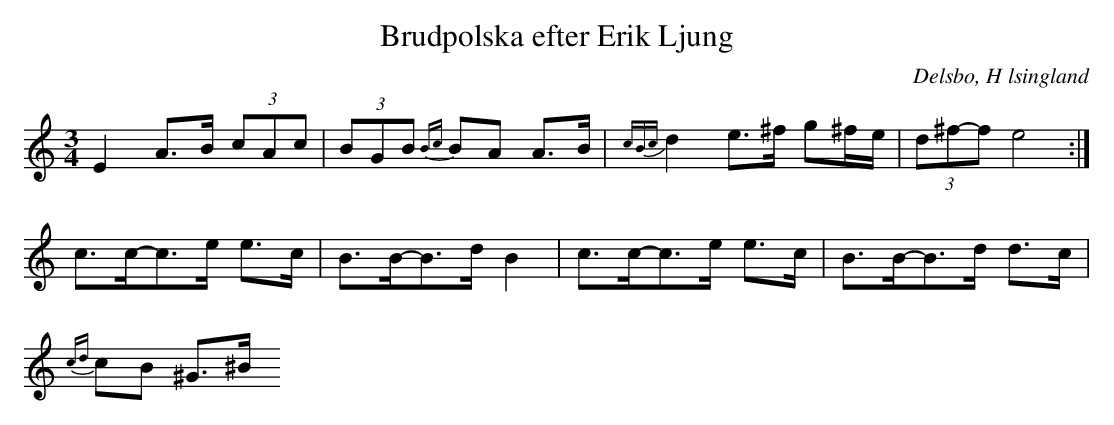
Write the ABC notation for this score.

X:1
T: Brudpolska efter Erik Ljung
O: Delsbo, H lsingland
M: 3/4
L: 1/8
K: Am
E2 A>B (3cAc| (3BGB {Bc}BA A>B|{cBc}d2 e>^f g^f/e/|(3d^f-f e4 :|
c>c-c>e e>c|B>B-B>d B2|c>c-c>e e>c|B>B-B>d d>c|
{cd}cB ^G>^B
